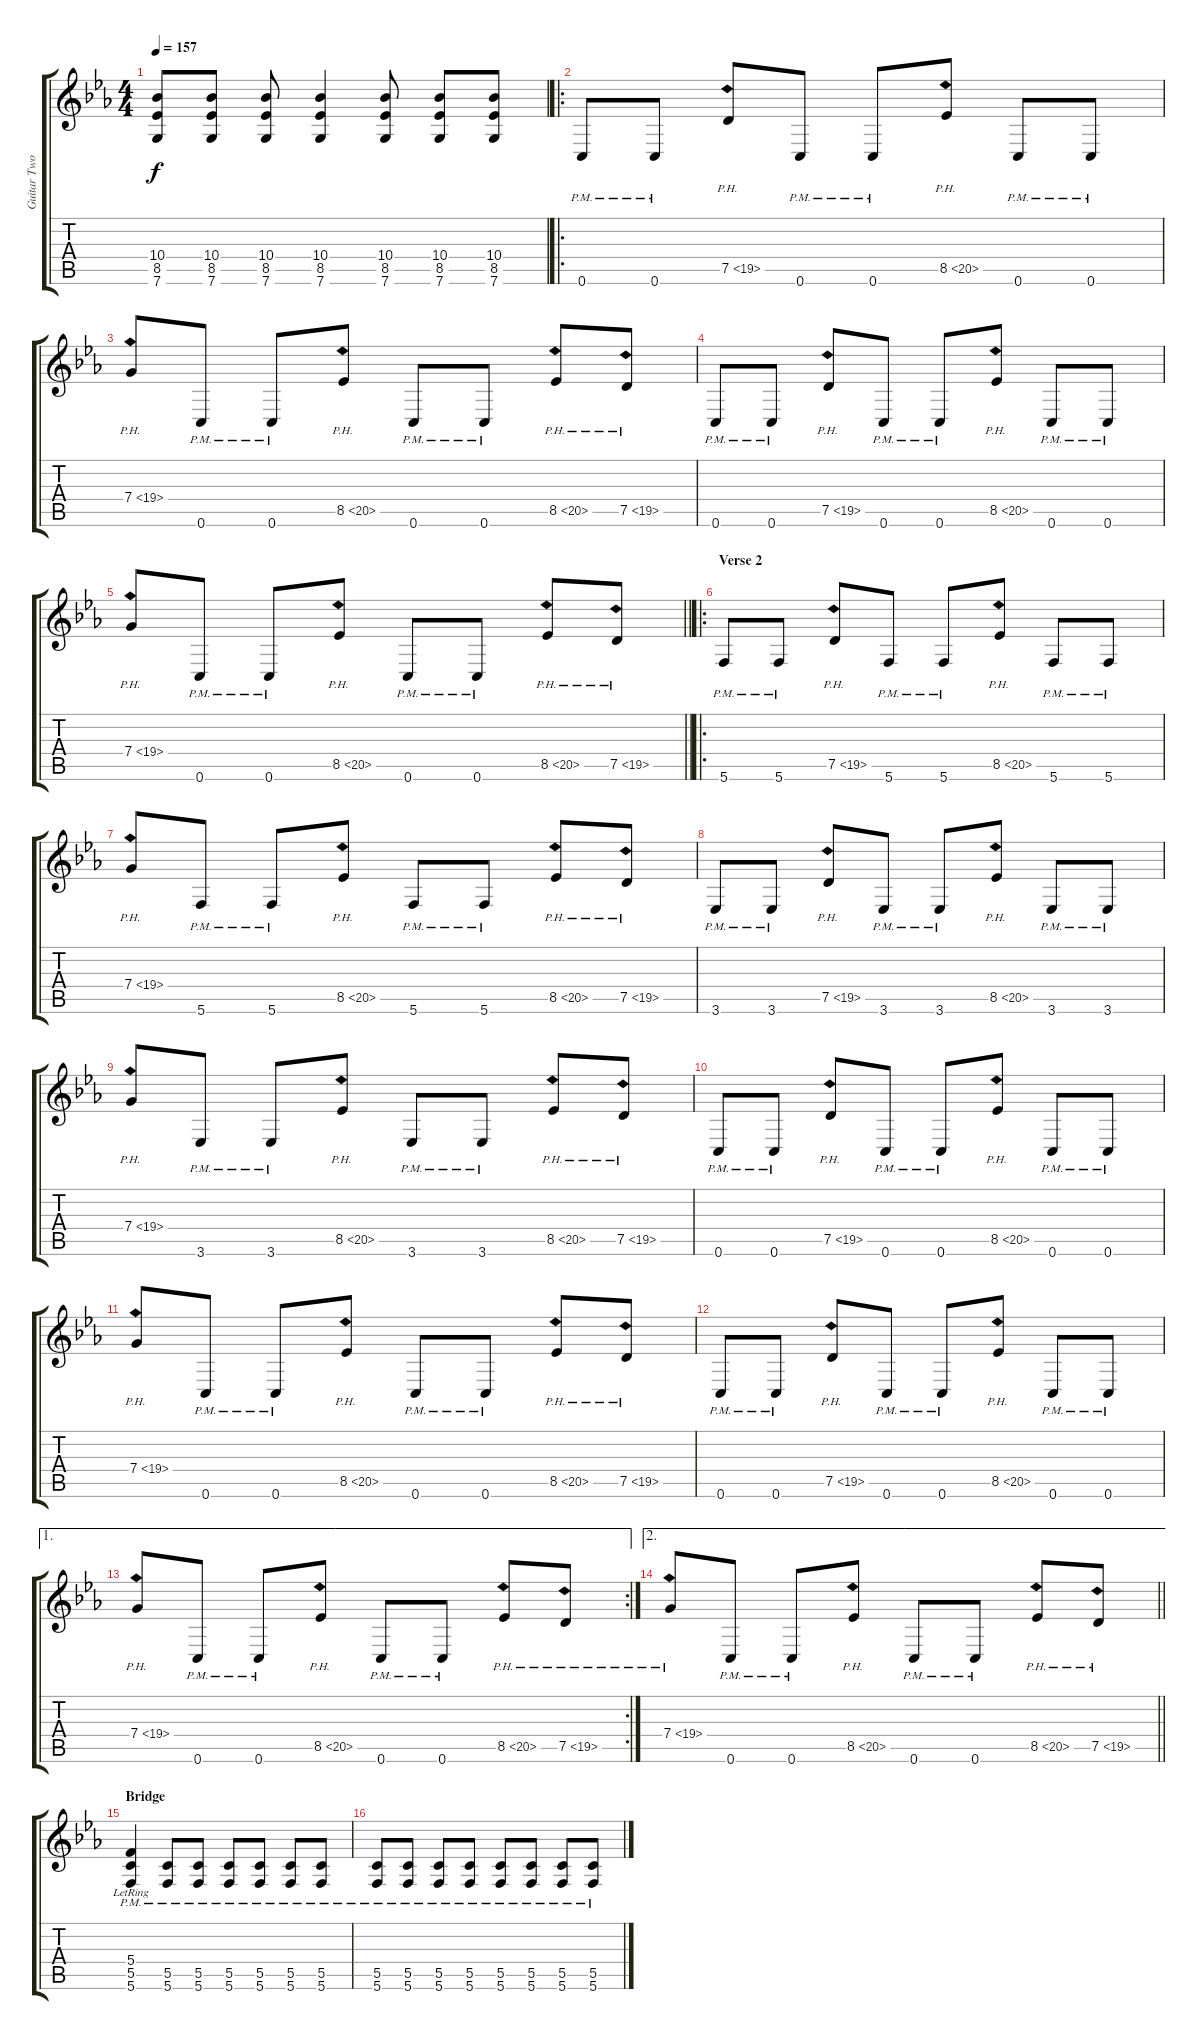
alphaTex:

\track ("Guitar Two" "Guitar Two") {instrument distortionguitar}
\staff {score tabs}
\tuning (E4 C4 G3 C3 G2 C2) {hide}
\ts (4 4)
\tempo 157
\clef g2
\ks cminor
(10.4 8.5 7.6).8{dy f} (10.4 8.5 7.6).8 (10.4 8.5 7.6).8 (10.4 8.5 7.6).4 (10.4 8.5 7.6).8 (10.4 8.5 7.6).8 (10.4 8.5 7.6).8 |
\ro
0.6{pm}.8 0.6{pm}.8 7.5{ph 12}.8 0.6{pm}.8 0.6{pm}.8 8.5{ph 12}.8 0.6{pm}.8 0.6{pm}.8 |
7.4{ph 12}.8 0.6{pm}.8 0.6{pm}.8 8.5{ph 12}.8 0.6{pm}.8 0.6{pm}.8 8.5{ph 12}.8 7.5{ph 12}.8 |
0.6{pm}.8 0.6{pm}.8 7.5{ph 12}.8 0.6{pm}.8 0.6{pm}.8 8.5{ph 12}.8 0.6{pm}.8 0.6{pm}.8 |
\barLineRight lightlight
7.4{ph 12}.8 0.6{pm}.8 0.6{pm}.8 8.5{ph 12}.8 0.6{pm}.8 0.6{pm}.8 8.5{ph 12}.8 7.5{ph 12}.8 |
\ro
\section ("" "Verse 2")
5.6{pm}.8 5.6{pm}.8 7.5{ph 12}.8 5.6{pm}.8 5.6{pm}.8 8.5{ph 12}.8 5.6{pm}.8 5.6{pm}.8 |
7.4{ph 12}.8 5.6{pm}.8 5.6{pm}.8 8.5{ph 12}.8 5.6{pm}.8 5.6{pm}.8 8.5{ph 12}.8 7.5{ph 12}.8 |
3.6{pm}.8 3.6{pm}.8 7.5{ph 12}.8 3.6{pm}.8 3.6{pm}.8 8.5{ph 12}.8 3.6{pm}.8 3.6{pm}.8 |
7.4{ph 12}.8 3.6{pm}.8 3.6{pm}.8 8.5{ph 12}.8 3.6{pm}.8 3.6{pm}.8 8.5{ph 12}.8 7.5{ph 12}.8 |
0.6{pm}.8 0.6{pm}.8 7.5{ph 12}.8 0.6{pm}.8 0.6{pm}.8 8.5{ph 12}.8 0.6{pm}.8 0.6{pm}.8 |
7.4{ph 12}.8 0.6{pm}.8 0.6{pm}.8 8.5{ph 12}.8 0.6{pm}.8 0.6{pm}.8 8.5{ph 12}.8 7.5{ph 12}.8 |
0.6{pm}.8 0.6{pm}.8 7.5{ph 12}.8 0.6{pm}.8 0.6{pm}.8 8.5{ph 12}.8 0.6{pm}.8 0.6{pm}.8 |
\ae 1
\rc 2
7.4{ph 12}.8 0.6{pm}.8 0.6{pm}.8 8.5{ph 12}.8 0.6{pm}.8 0.6{pm}.8 8.5{ph 12}.8 7.5{ph 12}.8 |
\ae 2
\barLineRight lightlight
7.4{ph 12}.8 0.6{pm}.8 0.6{pm}.8 8.5{ph 12}.8 0.6{pm}.8 0.6{pm}.8 8.5{ph 12}.8 7.5{ph 12}.8 |
\section ("" "Bridge")
(5.4{pm lr} 5.5{pm lr} 5.6{pm lr}).4 (5.5{pm} 5.6{pm}).8 (5.5{pm} 5.6{pm}).8 (5.5{pm} 5.6{pm}).8 (5.5{pm} 5.6{pm}).8 (5.5{pm} 5.6{pm}).8 (5.5{pm} 5.6{pm}).8 |
(5.5{pm} 5.6{pm}).8 (5.5{pm} 5.6{pm}).8 (5.5{pm} 5.6{pm}).8 (5.5{pm} 5.6{pm}).8 (5.5{pm} 5.6{pm}).8 (5.5{pm} 5.6{pm}).8 (5.5{pm} 5.6{pm}).8 (5.5{pm} 5.6{pm}).8
